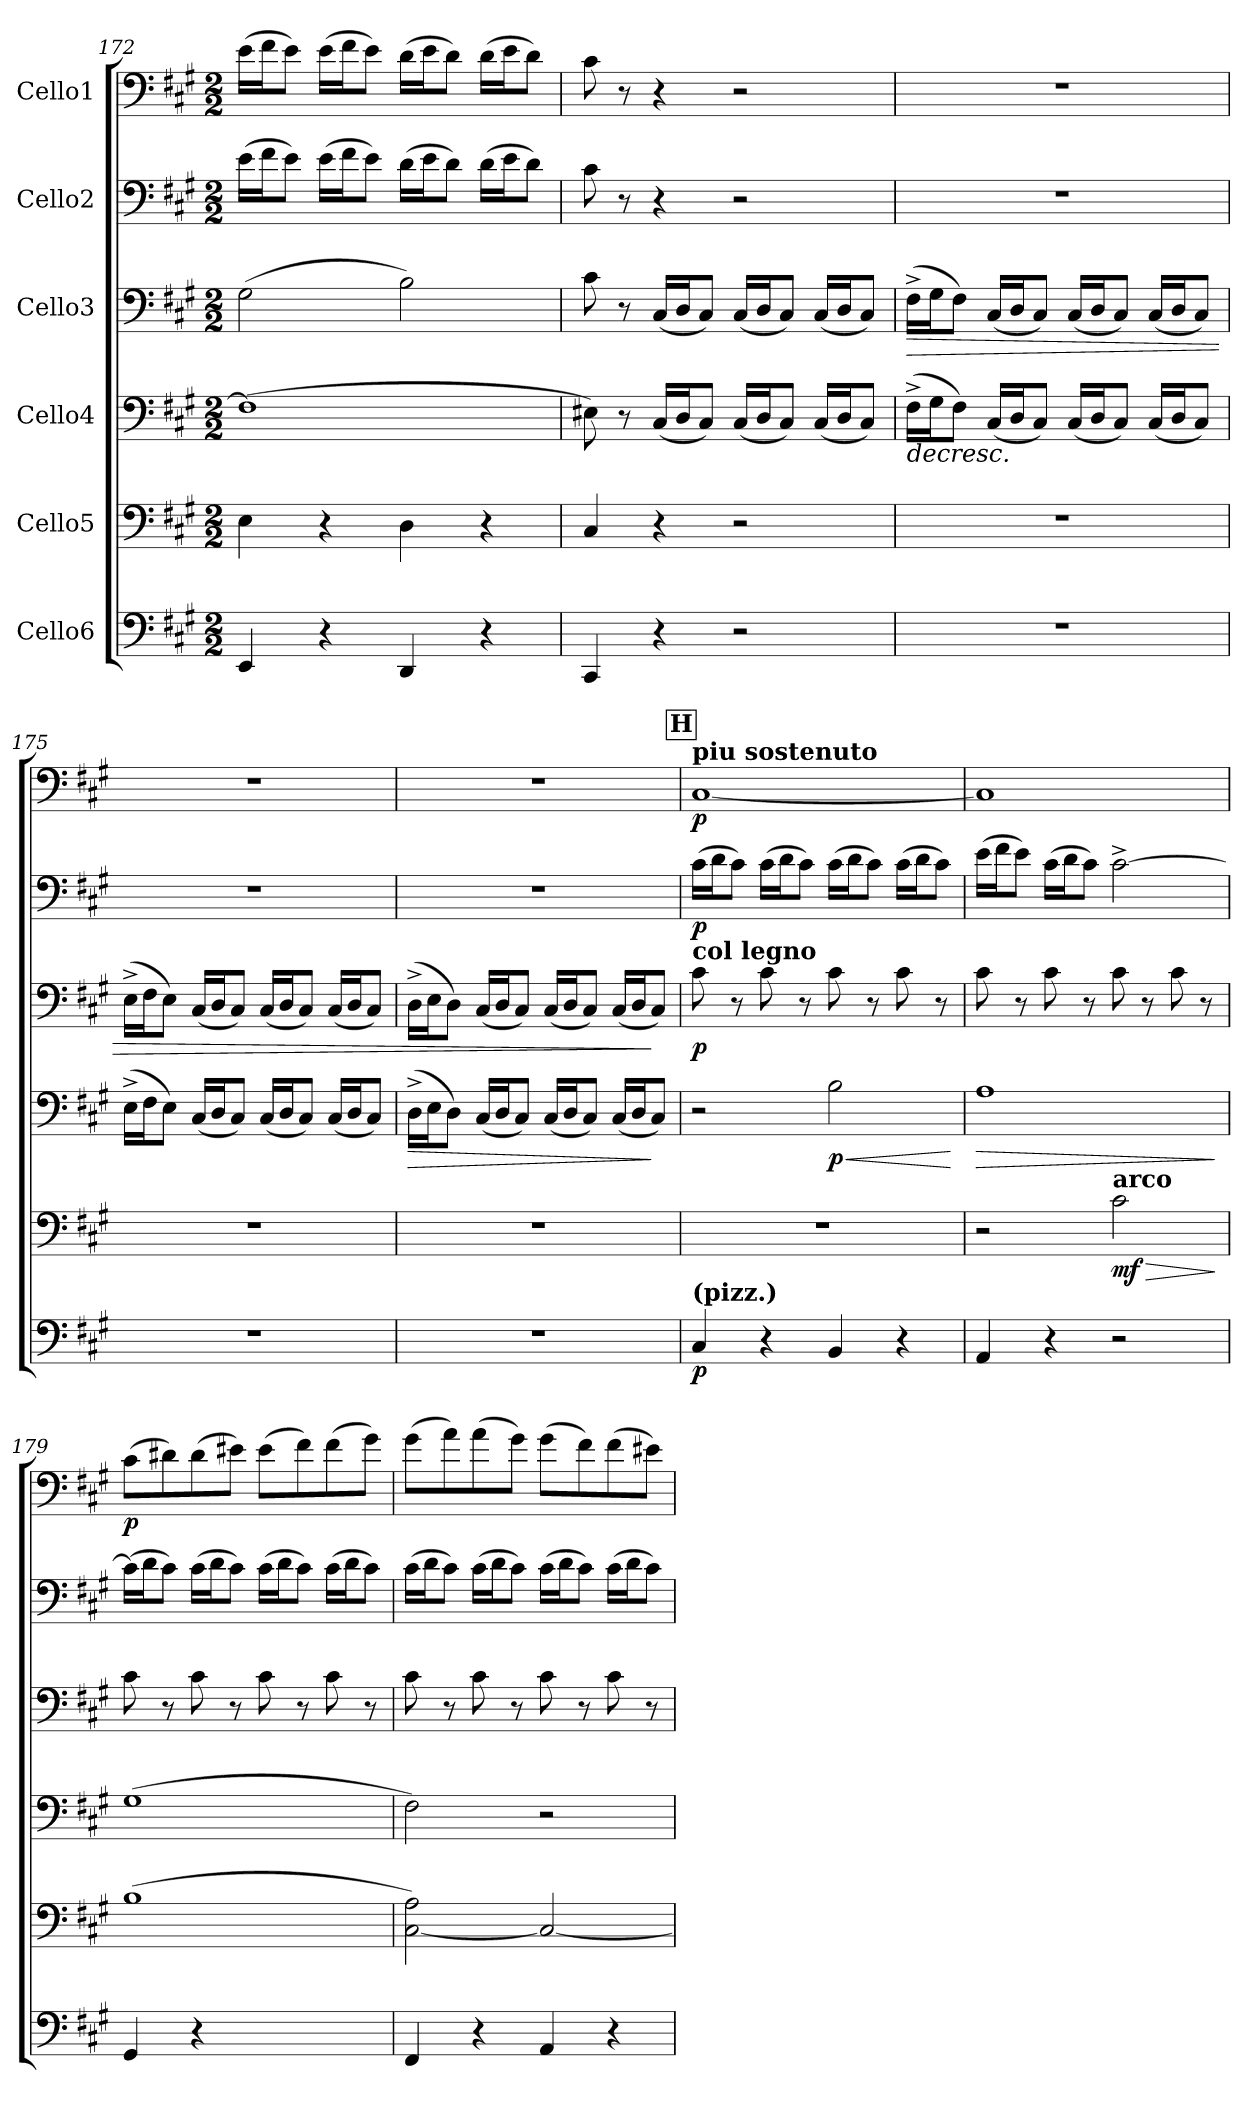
**kern	**dynam	**kern	**dynam	**kern	**dynam	**kern	**dynam	**kern	**dynam	**kern	**dynam
*part6	*part6	*part5	*part5	*part4	*part4	*part3	*part3	*part2	*part2	*part1	*part1
*staff6	*staff6	*staff5	*staff5	*staff4	*staff4	*staff3	*staff3	*staff2	*staff2	*staff1	*staff1
*I"Cello6	*	*I"Cello5	*	*I"Cello4	*	*I"Cello3	*	*I"Cello2	*	*I"Cello1	*
!!LO:PB:g=z
*clefF4	*	*clefF4	*	*clefF4	*	*clefF4	*	*clefF4	*	*clefF4	*
*k[f#c#g#]	*	*k[f#c#g#]	*	*k[f#c#g#]	*	*k[f#c#g#]	*	*k[f#c#g#]	*	*k[f#c#g#]	*
*A:	*	*A:	*	*A:	*	*A:	*	*A:	*	*A:	*
*M2/2	*	*M2/2	*	*M2/2	*	*M2/2	*	*M2/2	*	*M2/2	*
=172	=172	=172	=172	=172	=172	=172	=172	=172	=172	=172	=172
4EE/	.	4E\	.	(1F#]	.	(2G#\	.	(16e\LL	.	(16e\LL	.
.	.	.	.	.	.	.	.	16f#\J	.	16f#\J	.
.	.	.	.	.	.	.	.	8e\J)	.	8e\J)	.
4r	.	4r	.	.	.	.	.	(16e\LL	.	(16e\LL	.
.	.	.	.	.	.	.	.	16f#\J	.	16f#\J	.
.	.	.	.	.	.	.	.	8e\J)	.	8e\J)	.
4DD/	.	4D\	.	.	.	2B\)	.	(16d\LL	.	(16d\LL	.
.	.	.	.	.	.	.	.	16e\J	.	16e\J	.
.	.	.	.	.	.	.	.	8d\J)	.	8d\J)	.
4r	.	4r	.	.	.	.	.	(16d\LL	.	(16d\LL	.
.	.	.	.	.	.	.	.	16e\J	.	16e\J	.
.	.	.	.	.	.	.	.	8d\J)	.	8d\J)	.
=173	=173	=173	=173	=173	=173	=173	=173	=173	=173	=173	=173
4CC#/	.	4C#/	.	8E#X\)	.	8c#\	.	8c#\	.	8c#\	.
.	.	.	.	8r	.	8r	.	8r	.	8r	.
4r	.	4r	.	(16C#/LL	.	(16C#/LL	.	4r	.	4r	.
.	.	.	.	16D/J	.	16D/J	.	.	.	.	.
.	.	.	.	8C#/J)	.	8C#/J)	.	.	.	.	.
2r	.	2r	.	(16C#/LL	.	(16C#/LL	.	2r	.	2r	.
.	.	.	.	16D/J	.	16D/J	.	.	.	.	.
.	.	.	.	8C#/J)	.	8C#/J)	.	.	.	.	.
.	.	.	.	(16C#/LL	.	(16C#/LL	.	.	.	.	.
.	.	.	.	16D/J	.	16D/J	.	.	.	.	.
.	.	.	.	8C#/J)	.	8C#/J)	.	.	.	.	.
=174	=174	=174	=174	=174	=174	=174	=174	=174	=174	=174	=174
!	!	!	!	!	!LO:HP:b	!	!LO:HP:b	!	!	!	!
1r	.	1r	.	(16F#^\LL	>	(16F#^\LL	>	1r	.	1r	.
.	.	.	.	16G#\J	.	16G#\J	.	.	.	.	.
.	.	.	.	8F#\J)	.	8F#\J)	.	.	.	.	.
.	.	.	.	(16C#/LL	.	(16C#/LL	.	.	.	.	.
.	.	.	.	16D/J	.	16D/J	.	.	.	.	.
.	.	.	.	8C#/J)	.	8C#/J)	.	.	.	.	.
.	.	.	.	(16C#/LL	.	(16C#/LL	.	.	.	.	.
.	.	.	.	16D/J	.	16D/J	.	.	.	.	.
.	.	.	.	8C#/J)	.	8C#/J)	.	.	.	.	.
.	.	.	.	(16C#/LL	.	(16C#/LL	.	.	.	.	.
.	.	.	.	16D/J	.	16D/J	.	.	.	.	.
.	.	.	.	8C#/J)	.	8C#/J)	.	.	.	.	.
=175	=175	=175	=175	=175	=175	=175	=175	=175	=175	=175	=175
1r	.	1r	.	(16E^\LL	.	(16E^\LL	.	1r	.	1r	.
.	.	.	.	16F#\J	.	16F#\J	.	.	.	.	.
.	.	.	.	8E\J)	.	8E\J)	.	.	.	.	.
.	.	.	.	(16C#/LL	.	(16C#/LL	.	.	.	.	.
.	.	.	.	16D/J	.	16D/J	.	.	.	.	.
.	.	.	.	8C#/J)	.	8C#/J)	.	.	.	.	.
.	.	.	.	(16C#/LL	.	(16C#/LL	.	.	.	.	.
.	.	.	.	16D/J	.	16D/J	.	.	.	.	.
.	.	.	.	8C#/J)	.	8C#/J)	.	.	.	.	.
.	.	.	.	(16C#/LL	.	(16C#/LL	.	.	.	.	.
.	.	.	.	16D/J	.	16D/J	.	.	.	.	.
.	.	.	.	8C#/J)	.	8C#/J)	.	.	.	.	.
!!LO:LB:g=z
=176	=176	=176	=176	=176	=176	=176	=176	=176	=176	=176	=176
!	!	!	!	!	!LO:HP:b	!	!	!	!	!	!
1r	.	1r	.	(16D^\LL	>	(16D^\LL	.	1r	.	1r	.
.	.	.	.	16E\J	.	16E\J	.	.	.	.	.
.	.	.	.	8D\J)	.	8D\J)	.	.	.	.	.
.	.	.	.	(16C#/LL	.	(16C#/LL	.	.	.	.	.
.	.	.	.	16D/J	.	16D/J	.	.	.	.	.
.	.	.	.	8C#/J)	.	8C#/J)	.	.	.	.	.
.	.	.	.	(16C#/LL	.	(16C#/LL	.	.	.	.	.
.	.	.	.	16D/J	.	16D/J	.	.	.	.	.
.	.	.	.	8C#/J)	.	8C#/J)	.	.	.	.	.
.	.	.	.	(16C#/LL	.	(16C#/LL	.	.	.	.	.
.	.	.	.	16D/J	.	16D/J	.	.	.	.	.
.	.	.	.	8C#/J)	]	8C#/J)	]	.	.	.	.
!!LO:REH:place=s1:a:B:fs=15.4267:t=H
=177	=177	=177	=177	=177	=177	=177	=177	=177	=177	=177	=177
!	!	!	!	!	!	!	!	!	!	!LO:TX:a:B:t=piu sostenuto	!
!	!	!	!	!	!	!LO:TX:a:B:t=col legno	!	!	!	!	!
!LO:TX:a:B:t=(pizz.)	!	!	!	!	!	!	!	!	!	!	!
!	!LO:DY:b	!	!	!	!	!	!LO:DY:b	!	!LO:DY:b	!	!LO:DY:b
4C#/	p	1r	.	2r	.	8c#\	p	(16c#\LL	p	[1C#	p
.	.	.	.	.	.	.	.	16d\J	.	.	.
.	.	.	.	.	.	8r	.	8c#\J)	.	.	.
4r	.	.	.	.	.	8c#\	.	(16c#\LL	.	.	.
.	.	.	.	.	.	.	.	16d\J	.	.	.
.	.	.	.	.	.	8r	.	8c#\J)	.	.	.
!	!	!	!	!	!LO:HP:n=1:b	!	!	!	!	!	!
!	!	!	!	!	!LO:DY:n=1:b	!	!	!	!	!	!
4BB/	.	.	.	2B\	] < p	8c#\	.	(16c#\LL	.	.	.
.	.	.	.	.	.	.	.	16d\J	.	.	.
.	.	.	.	.	.	8r	.	8c#\J)	.	.	.
4r	.	.	.	.	.	8c#\	.	(16c#\LL	.	.	.
.	.	.	.	.	.	.	.	16d\J	.	.	.
.	.	.	.	.	.	8r	.	8c#\J)	.	.	.
.	.	.	.	.	[	.	.	.	.	.	.
=178	=178	=178	=178	=178	=178	=178	=178	=178	=178	=178	=178
!	!	!	!	!	!LO:HP:b	!	!	!	!	!	!
4AA/	.	2r	.	1A	>	8c#\	.	(16e\LL	.	1C#]	.
.	.	.	.	.	.	.	.	16f#\J	.	.	.
.	.	.	.	.	.	8r	.	8e\J)	.	.	.
4r	.	.	.	.	.	8c#\	.	(16c#\LL	.	.	.
.	.	.	.	.	.	.	.	16d\J	.	.	.
.	.	.	.	.	.	8r	.	8c#\J)	.	.	.
!	!	!LO:TX:a:B:t=arco	!	!	!	!	!	!	!	!	!
!	!	!	!LO:HP:b	!	!	!	!	!	!	!	!
!	!	!	!LO:DY:n=1:b	!	!	!	!	!	!	!	!
2r	.	2c#\	> mf	.	.	8c#\	.	[2c#^\	.	.	.
.	.	.	.	.	.	8r	.	.	.	.	.
.	.	.	.	.	.	8c#\	.	.	.	.	.
.	.	.	.	.	.	8r	.	.	.	.	.
.	.	.	]	.	]	.	.	.	.	.	.
!!LO:PB:g=z
=179	=179	=179	=179	=179	=179	=179	=179	=179	=179	=179	=179
!	!	!	!	!	!	!	!	!	!	!	!LO:DY:b
4GG#/	.	(1B	.	(1G#	.	8c#\	.	(16c#\LL]	.	(8c#\L	p
.	.	.	.	.	.	.	.	16d\J	.	.	.
.	.	.	.	.	.	8r	.	8c#\J)	.	8d#X\)	.
4r	.	.	.	.	.	8c#\	.	(16c#\LL	.	(8d#\	.
.	.	.	.	.	.	.	.	16d\J	.	.	.
.	.	.	.	.	.	8r	.	8c#\J)	.	8e#X\J)	.
2ryy	.	.	.	.	.	8c#\	.	(16c#\LL	.	(8e#\L	.
.	.	.	.	.	.	.	.	16d\J	.	.	.
.	.	.	.	.	.	8r	.	8c#\J)	.	8f#\)	.
.	.	.	.	.	.	8c#\	.	(16c#\LL	.	(8f#\	.
.	.	.	.	.	.	.	.	16d\J	.	.	.
.	.	.	.	.	.	8r	.	8c#\J)	.	8g#\J)	.
!!LO:LB:g=z
=180	=180	=180	=180	=180	=180	=180	=180	=180	=180	=180	=180
4FF#/	.	[2C#\ 2A\)	.	2F#\)	.	8c#\	.	(16c#\LL	.	(8g#\L	.
.	.	.	.	.	.	.	.	16d\J	.	.	.
.	.	.	.	.	.	8r	.	8c#\J)	.	8a\)	.
4r	.	.	.	.	.	8c#\	.	(16c#\LL	.	(8a\	.
.	.	.	.	.	.	.	.	16d\J	.	.	.
.	.	.	.	.	.	8r	.	8c#\J)	.	8g#\J)	.
4AA/	.	2C#/_	.	2r	.	8c#\	.	(16c#\LL	.	(8g#\L	.
.	.	.	.	.	.	.	.	16d\J	.	.	.
.	.	.	.	.	.	8r	.	8c#\J)	.	8f#\)	.
4r	.	.	.	.	.	8c#\	.	(16c#\LL	.	(8f#\	.
.	.	.	.	.	.	.	.	16d\J	.	.	.
.	.	.	.	.	.	8r	.	8c#\J)	.	8e#X\J)	.
=	=	=	=	=	=	=	=	=	=	=	=
*-	*-	*-	*-	*-	*-	*-	*-	*-	*-	*-	*-
